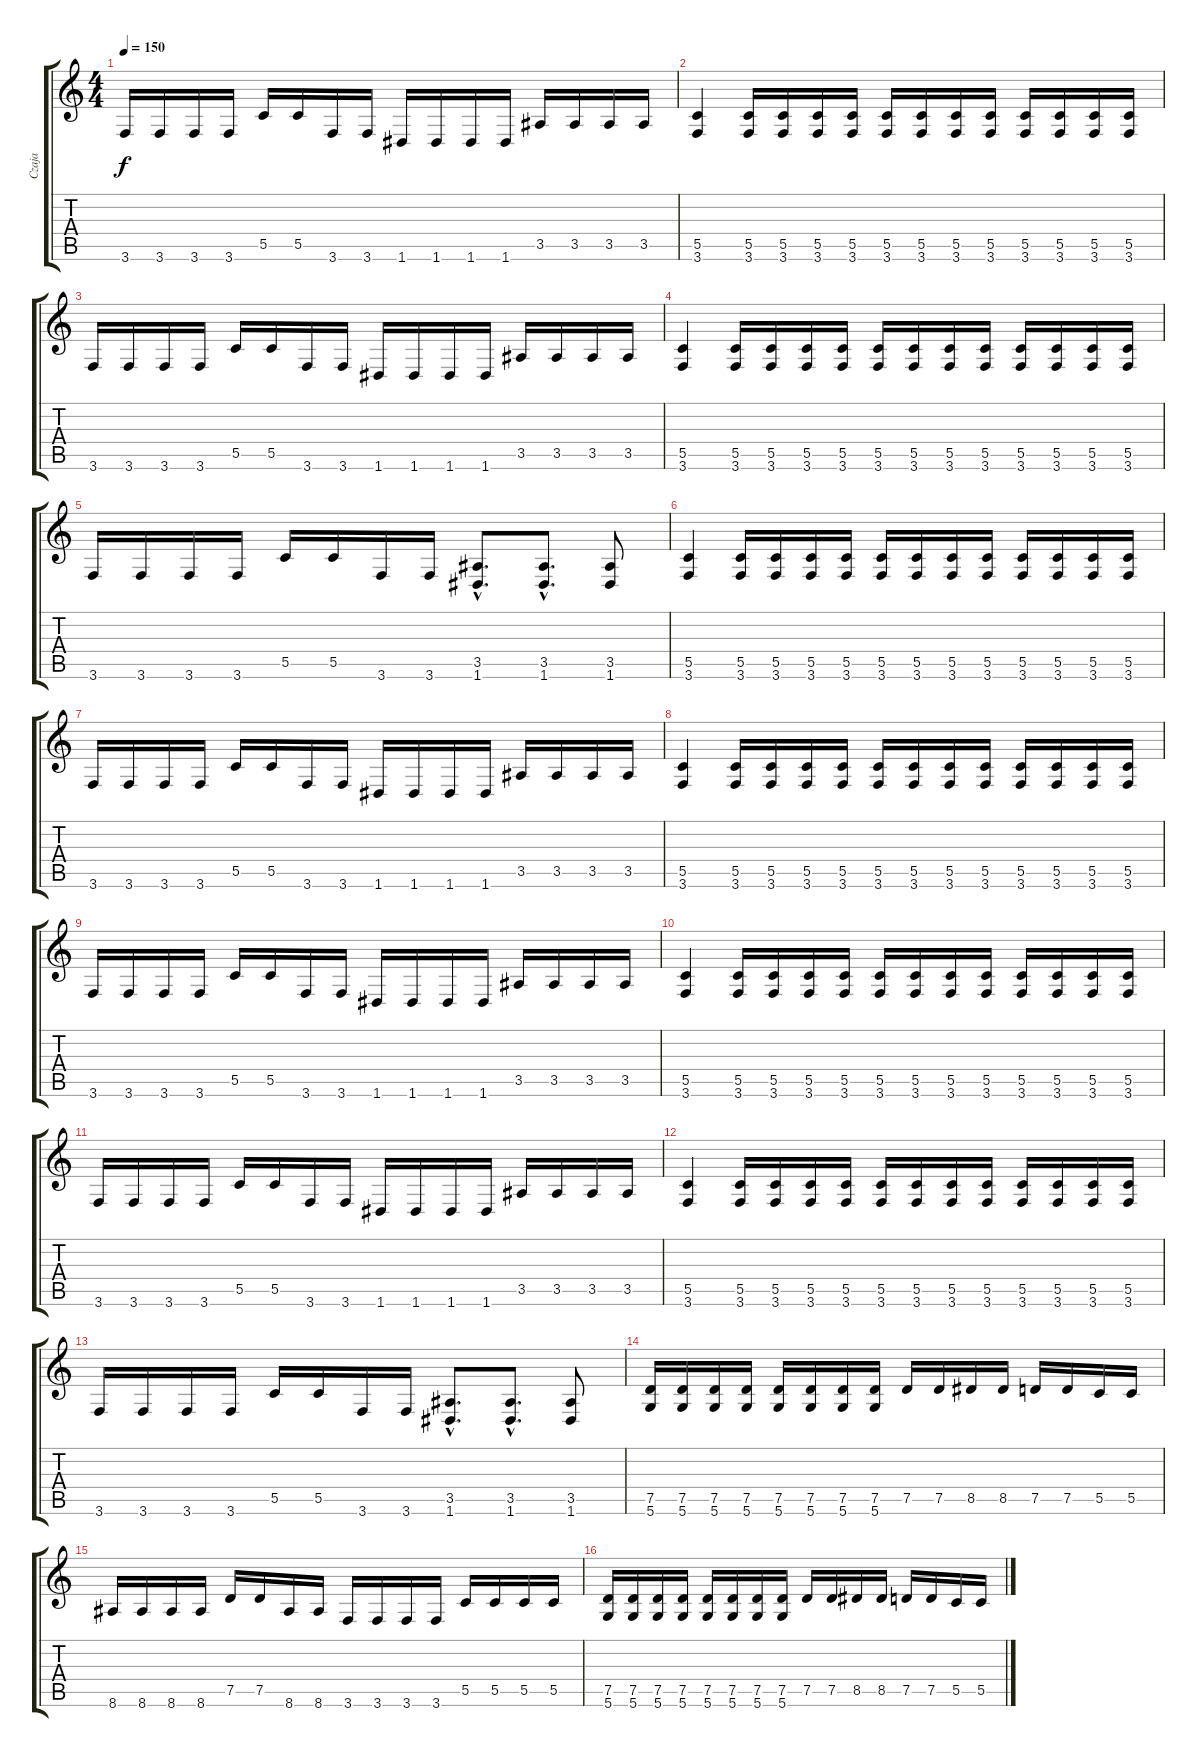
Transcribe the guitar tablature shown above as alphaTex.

\track ("Czaja" "Czaja") {instrument distortionguitar}
\staff {score tabs}
\tuning (D4 A3 F3 C3 G2 D2) {hide}
\ts (4 4)
\tempo 150
\clef g2
\ks c
3.6.16{dy f} 3.6.16 3.6.16 3.6.16 5.5.16 5.5.16 3.6.16 3.6.16 1.6.16 1.6.16 1.6.16 1.6.16 3.5.16 3.5.16 3.5.16 3.5.16 |
(5.5 3.6).4 (5.5 3.6).16 (5.5 3.6).16 (5.5 3.6).16 (5.5 3.6).16 (5.5 3.6).16 (5.5 3.6).16 (5.5 3.6).16 (5.5 3.6).16 (5.5 3.6).16 (5.5 3.6).16 (5.5 3.6).16 (5.5 3.6).16 |
3.6.16 3.6.16 3.6.16 3.6.16 5.5.16 5.5.16 3.6.16 3.6.16 1.6.16 1.6.16 1.6.16 1.6.16 3.5.16 3.5.16 3.5.16 3.5.16 |
(5.5 3.6).4 (5.5 3.6).16 (5.5 3.6).16 (5.5 3.6).16 (5.5 3.6).16 (5.5 3.6).16 (5.5 3.6).16 (5.5 3.6).16 (5.5 3.6).16 (5.5 3.6).16 (5.5 3.6).16 (5.5 3.6).16 (5.5 3.6).16 |
3.6.16 3.6.16 3.6.16 3.6.16 5.5.16 5.5.16 3.6.16 3.6.16 (3.5{hac} 1.6{hac}).8{d} (3.5{hac} 1.6{hac}).8{d} (3.5 1.6).8 |
(5.5 3.6).4 (5.5 3.6).16 (5.5 3.6).16 (5.5 3.6).16 (5.5 3.6).16 (5.5 3.6).16 (5.5 3.6).16 (5.5 3.6).16 (5.5 3.6).16 (5.5 3.6).16 (5.5 3.6).16 (5.5 3.6).16 (5.5 3.6).16 |
3.6.16 3.6.16 3.6.16 3.6.16 5.5.16 5.5.16 3.6.16 3.6.16 1.6.16 1.6.16 1.6.16 1.6.16 3.5.16 3.5.16 3.5.16 3.5.16 |
(5.5 3.6).4 (5.5 3.6).16 (5.5 3.6).16 (5.5 3.6).16 (5.5 3.6).16 (5.5 3.6).16 (5.5 3.6).16 (5.5 3.6).16 (5.5 3.6).16 (5.5 3.6).16 (5.5 3.6).16 (5.5 3.6).16 (5.5 3.6).16 |
3.6.16 3.6.16 3.6.16 3.6.16 5.5.16 5.5.16 3.6.16 3.6.16 1.6.16 1.6.16 1.6.16 1.6.16 3.5.16 3.5.16 3.5.16 3.5.16 |
(5.5 3.6).4 (5.5 3.6).16 (5.5 3.6).16 (5.5 3.6).16 (5.5 3.6).16 (5.5 3.6).16 (5.5 3.6).16 (5.5 3.6).16 (5.5 3.6).16 (5.5 3.6).16 (5.5 3.6).16 (5.5 3.6).16 (5.5 3.6).16 |
3.6.16 3.6.16 3.6.16 3.6.16 5.5.16 5.5.16 3.6.16 3.6.16 1.6.16 1.6.16 1.6.16 1.6.16 3.5.16 3.5.16 3.5.16 3.5.16 |
(5.5 3.6).4 (5.5 3.6).16 (5.5 3.6).16 (5.5 3.6).16 (5.5 3.6).16 (5.5 3.6).16 (5.5 3.6).16 (5.5 3.6).16 (5.5 3.6).16 (5.5 3.6).16 (5.5 3.6).16 (5.5 3.6).16 (5.5 3.6).16 |
3.6.16 3.6.16 3.6.16 3.6.16 5.5.16 5.5.16 3.6.16 3.6.16 (3.5{hac} 1.6{hac}).8{d} (3.5{hac} 1.6{hac}).8{d} (3.5 1.6).8 |
(7.5 5.6).16 (7.5 5.6).16 (7.5 5.6).16 (7.5 5.6).16 (7.5 5.6).16 (7.5 5.6).16 (7.5 5.6).16 (7.5 5.6).16 7.5.16 7.5.16 8.5.16 8.5.16 7.5.16 7.5.16 5.5.16 5.5.16 |
8.6.16 8.6.16 8.6.16 8.6.16 7.5.16 7.5.16 8.6.16 8.6.16 3.6.16 3.6.16 3.6.16 3.6.16 5.5.16 5.5.16 5.5.16 5.5.16 |
(7.5 5.6).16 (7.5 5.6).16 (7.5 5.6).16 (7.5 5.6).16 (7.5 5.6).16 (7.5 5.6).16 (7.5 5.6).16 (7.5 5.6).16 7.5.16 7.5.16 8.5.16 8.5.16 7.5.16 7.5.16 5.5.16 5.5.16
